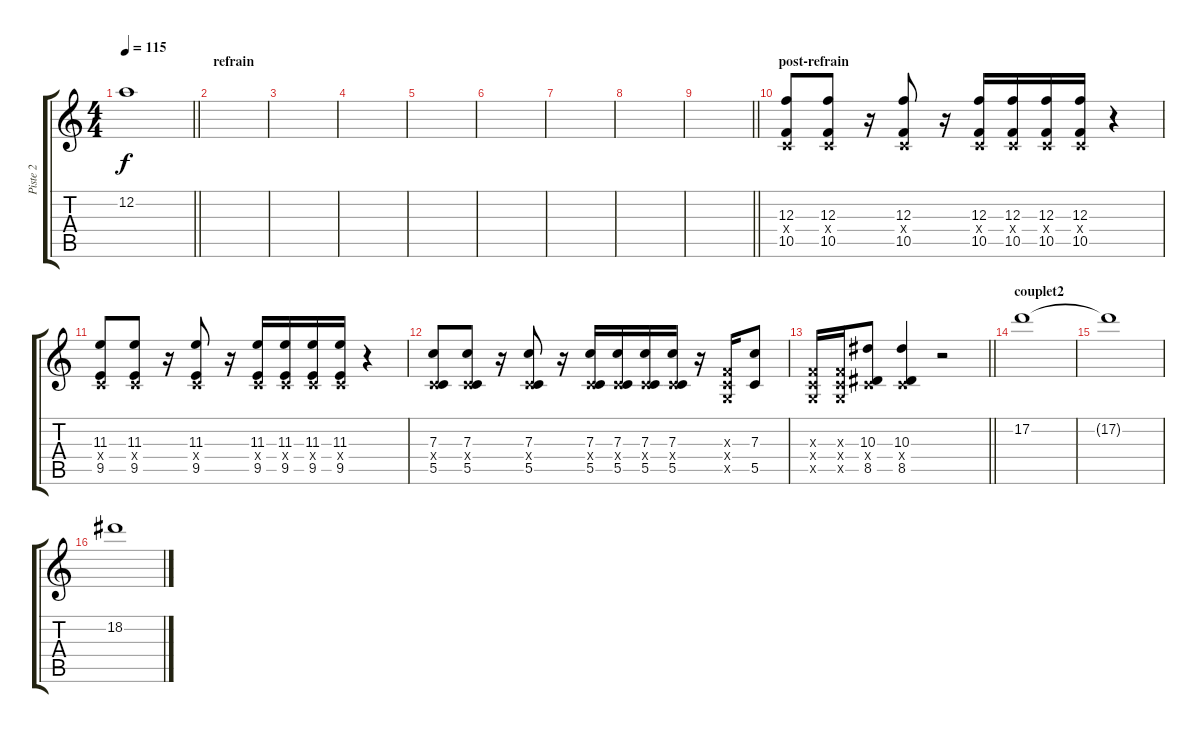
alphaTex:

\track ("Piste 2" "Piste 2") {instrument distortionguitar}
\staff {score tabs}
\tuning (D4 A3 F3 C3 G2 C2) {hide}
\ts (4 4)
\tempo 115
\clef g2
\barLineRight lightlight
\ks c
12.2{t}.1{dy f} |
\section ("" "refrain")
|
|
|
|
|
|
|
\barLineRight lightlight
|
\section ("" "post-refrain")
(12.3 0.4{x} 10.5).8 (12.3 0.4{x} 10.5).8 r.16 (12.3 0.4{x} 10.5).8 r.16 (12.3 0.4{x} 10.5).16 (12.3 0.4{x} 10.5).16 (12.3 0.4{x} 10.5).16 (12.3 0.4{x} 10.5).16 r.4 |
(11.3 0.4{x} 9.5).8 (11.3 0.4{x} 9.5).8 r.16 (11.3 0.4{x} 9.5).8 r.16 (11.3 0.4{x} 9.5).16 (11.3 0.4{x} 9.5).16 (11.3 0.4{x} 9.5).16 (11.3 0.4{x} 9.5).16 r.4 |
(7.3 0.4{x} 5.5).8 (7.3 0.4{x} 5.5).8 r.16 (7.3 0.4{x} 5.5).8 r.16 (7.3 0.4{x} 5.5).16 (7.3 0.4{x} 5.5).16 (7.3 0.4{x} 5.5).16 (7.3 0.4{x} 5.5).16 r.16 (0.3{x} 0.4{x} 0.5{x}).16 (7.3 5.5).8 |
\barLineRight lightlight
(0.3{x} 0.4{x} 0.5{x}).16 (0.3{x} 0.4{x} 0.5{x}).16 (10.3 0.4{x} 8.5).8 (10.3 0.4{x} 8.5).4 r.2 |
\section ("" "couplet2")
17.2.1 |
17.2{t}.1 |
18.2.1
